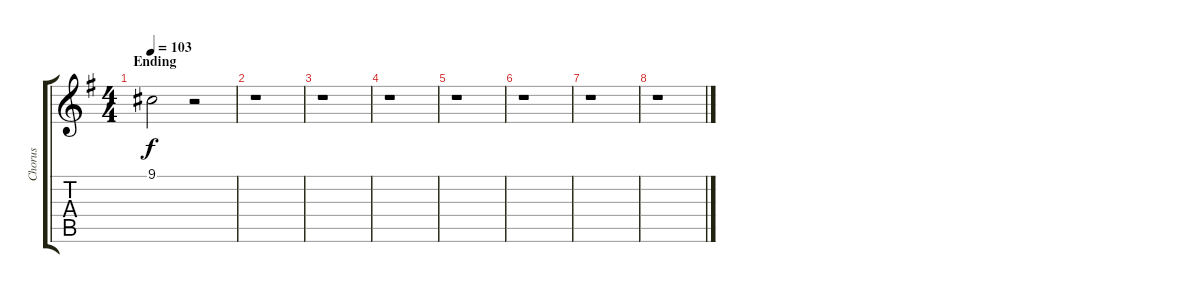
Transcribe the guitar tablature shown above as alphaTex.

\track ("Chorus" "Chorus") {instrument sopranosax}
\staff {score tabs}
\tuning (E4 B3 G3 D3 A2 E2) {hide}
\ts (4 4)
\section ("" "Ending")
\tempo 103
\clef g2
\ks eminor
9.1.2{dy f} r.2 |
r.1 |
r.1 |
r.1 |
r.1 |
r.1 |
r.1 |
r.1
